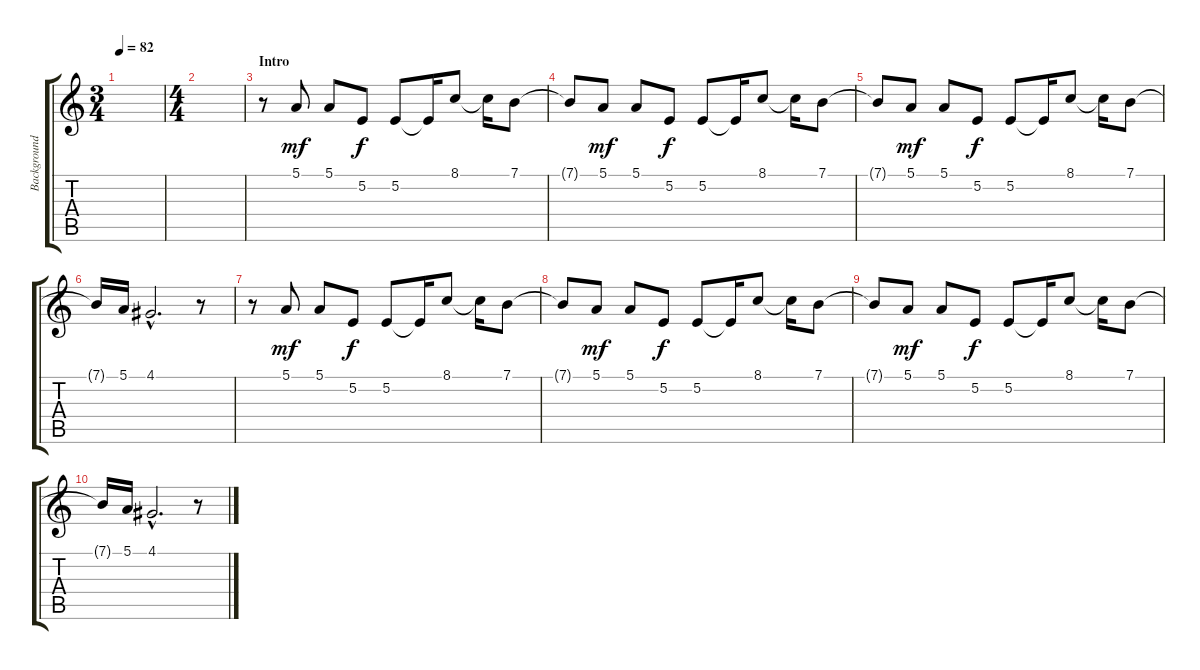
\track ("Background Vocals" "Background") {instrument flute}
\staff {score tabs}
\tuning (E4 B3 G3 D3 A2 E2) {hide}
\ts (3 4)
\tempo 82
\clef g2
\ks c
|
\ts (4 4)
|
\section ("" "Intro")
r.8 5.1.8{dy mf} 5.1.8 5.2.8{dy f} 5.2.8 5.2{t}.16 8.1.8 8.1{t}.16 7.1.8 |
7.1{t}.8 5.1.8{dy mf} 5.1.8 5.2.8{dy f} 5.2.8 5.2{t}.16 8.1.8 8.1{t}.16 7.1.8 |
7.1{t}.8 5.1.8{dy mf} 5.1.8 5.2.8{dy f} 5.2.8 5.2{t}.16 8.1.8 8.1{t}.16 7.1.8 |
7.1{t}.16 5.1.16 4.1{hac}.2{d} r.8 |
r.8 5.1.8{dy mf} 5.1.8 5.2.8{dy f} 5.2.8 5.2{t}.16 8.1.8 8.1{t}.16 7.1.8 |
7.1{t}.8 5.1.8{dy mf} 5.1.8 5.2.8{dy f} 5.2.8 5.2{t}.16 8.1.8 8.1{t}.16 7.1.8 |
7.1{t}.8 5.1.8{dy mf} 5.1.8 5.2.8{dy f} 5.2.8 5.2{t}.16 8.1.8 8.1{t}.16 7.1.8 |
7.1{t}.16 5.1.16 4.1{hac}.2{d} r.8
